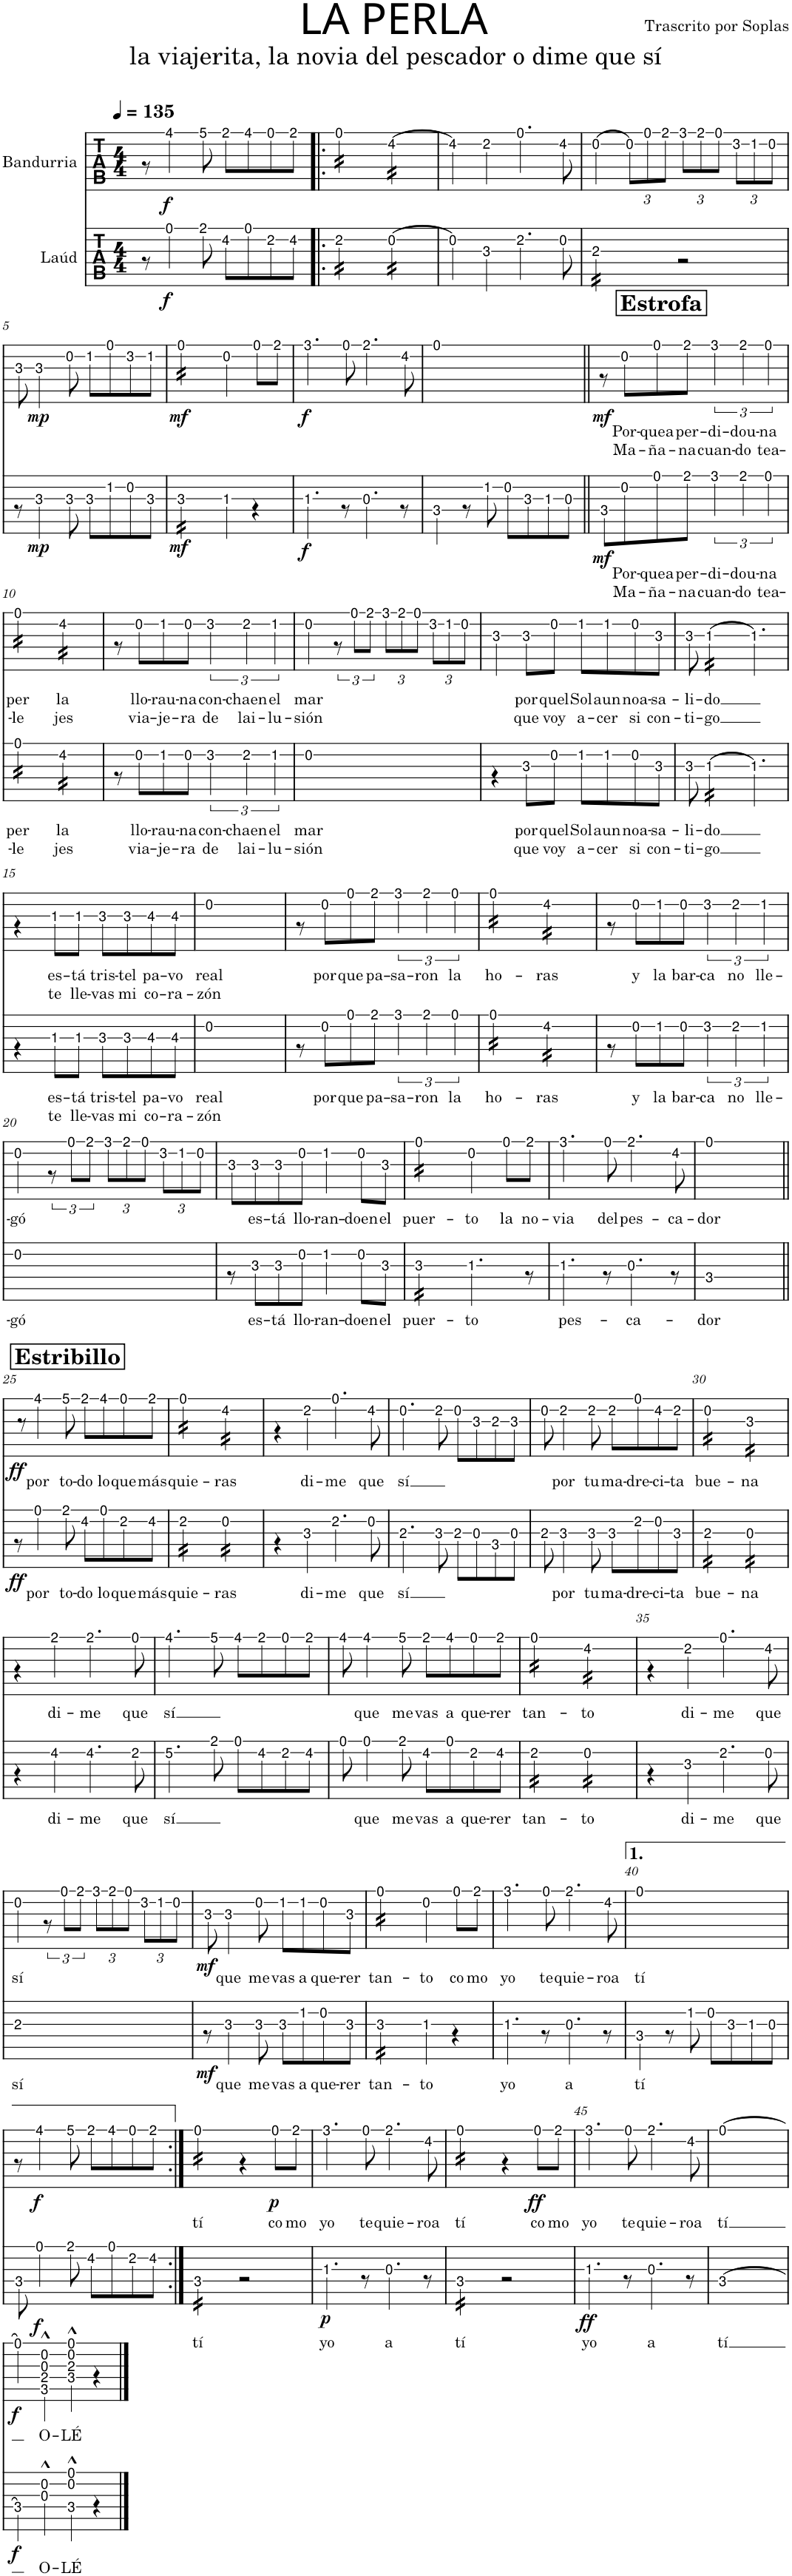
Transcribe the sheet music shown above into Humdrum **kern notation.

**kern	**text	**text	**dynam	**kern	**text	**text	**dynam
*part2	*part2	*part2	*part2	*part1	*part1	*part1	*part1
*staff2	*staff2	*staff2	*staff2	*staff1	*staff1	*staff1	*staff1
*I"Laúd	*	*	*	*I"Bandurria	*	*	*
*stria6	*	*	*	*stria6	*	*	*
*	*	*	*	*	*	*	*
*k[]	*	*	*	*k[]	*	*	*
*M4/4	*	*	*	*M4/4	*	*	*
*MM135	*	*	*	*MM135	*	*	*
=1	=1	=1	=1	=1	=1	=1	=1
8r	.	.	.	8r	.	.	.
!	!	!	!LO:DY:b	!	!	!	!LO:DY:b
4a\	.	.	f	4ccc#X\	.	.	f
8b\	.	.	.	8ddd\	.	.	.
8g#X\L	.	.	.	8bb\L	.	.	.
8a\	.	.	.	8ccc#\	.	.	.
8f#X\	.	.	.	8aa\	.	.	.
8g#\J	.	.	.	8bb\J	.	.	.
=2!|:	=2!|:	=2!|:	=2!|:	=2!|:	=2!|:	=2!|:	=2!|:
2g-X\	.	.	.	2aa\	.	.	.
[2e\	.	.	.	[2gg#X\	.	.	.
=3	=3	=3	=3	=3	=3	=3	=3
4e\]	.	.	.	4gg#\]	.	.	.
4d\	.	.	.	4ff#X\	.	.	.
4.f#X\	.	.	.	4.aa\	.	.	.
8e\	.	.	.	8gg#X\	.	.	.
=4	=4	=4	=4	=4	=4	=4	=4
2d-X\	.	.	.	[4ee\	.	.	.
*	*	*	*	*Xbrackettup	*	*	*
.	.	.	.	12ee\L]	.	.	.
.	.	.	.	12aa\	.	.	.
.	.	.	.	12bb\J	.	.	.
2r	.	.	.	12ccc\L	.	.	.
.	.	.	.	12bb\	.	.	.
.	.	.	.	12aa\J	.	.	.
.	.	.	.	12gg\L	.	.	.
.	.	.	.	12ff\	.	.	.
.	.	.	.	12ee\J	.	.	.
!!LO:LB:g=z
=5	=5	=5	=5	=5	=5	=5	=5
8r	.	.	.	8dd\	.	.	.
!	!	!	!LO:DY:b	!	!	!	!LO:DY:b
4d\	.	.	mp	4dd\	.	.	mp
8d\	.	.	.	8ee\	.	.	.
8d\L	.	.	.	8ff\L	.	.	.
8f\	.	.	.	8aa\	.	.	.
8e\	.	.	.	8gg\	.	.	.
8d\J	.	.	.	8ff\J	.	.	.
=6	=6	=6	=6	=6	=6	=6	=6
!	!	!	!LO:DY:b	!	!	!	!LO:DY:b
2d\	.	.	mf	2aa\	.	.	mf
4c\	.	.	.	4ee\	.	.	.
4r	.	.	.	8aa\L	.	.	.
.	.	.	.	8bb\J	.	.	.
=7	=7	=7	=7	=7	=7	=7	=7
!	!	!	!LO:DY:b	!	!	!	!LO:DY:b
4.c\	.	.	f	4.ccc\	.	.	f
8r	.	.	.	8aa\	.	.	.
4.B\	.	.	.	4.bb\	.	.	.
8r	.	.	.	8gg#X\	.	.	.
=8	=8	=8	=8	=8	=8	=8	=8
4A\	.	.	.	1aa	.	.	.
8r	.	.	.	.	.	.	.
8f\	.	.	.	.	.	.	.
8e\L	.	.	.	.	.	.	.
8d\	.	.	.	.	.	.	.
8c\	.	.	.	.	.	.	.
8B\J	.	.	.	.	.	.	.
!!LO:REH:place=s1:a:B:fs=14:t=Estrofa:qo=0.5
=9||	=9||	=9||	=9||	=9||	=9||	=9||	=9||
!	!	!	!LO:DY:b	!	!	!	!LO:DY:b
8A\L	.	.	mf	8r	.	.	mf
!	!LO:LY:b	!LO:LY:b	!	!	!LO:LY:b	!LO:LY:b	!
8e\	Por-	Ma-	.	8ee\L	Por-	Ma-	.
!	!LO:LY:b	!LO:LY:b	!	!	!LO:LY:b	!LO:LY:b	!
8a\	-quea	-ña-	.	8aa\	-quea	-ña-	.
!	!LO:LY:b	!LO:LY:b	!	!	!LO:LY:b	!LO:LY:b	!
8b\J	per-	-na	.	8bb\J	per-	-na	.
!	!LO:LY:b	!LO:LY:b	!	!	!	!	!
*	*	*	*	*brackettup	*	*	*
!	!	!	!	!	!LO:LY:b	!LO:LY:b	!
6cc\	-di-	cuan-	.	6ccc\	-di-	cuan-	.
!	!LO:LY:b	!LO:LY:b	!	!	!LO:LY:b	!LO:LY:b	!
6b\	-dou-	-do	.	6bb\	-dou-	-do	.
!	!LO:LY:b	!LO:LY:b	!	!	!LO:LY:b	!LO:LY:b	!
6a\	-na	tea-	.	6aa\	-na	tea-	.
!!LO:LB:g=z
=10	=10	=10	=10	=10	=10	=10	=10
!	!LO:LY:b	!LO:LY:b	!	!	!LO:LY:b	!LO:LY:b	!
2a\	per	-le	.	2aa\	per	-le	.
!	!LO:LY:b	!LO:LY:b	!	!	!LO:LY:b	!LO:LY:b	!
2g#X\	la	jes	.	2gg#X\	la	jes	.
=11	=11	=11	=11	=11	=11	=11	=11
8r	.	.	.	8r	.	.	.
!	!LO:LY:b	!LO:LY:b	!	!	!LO:LY:b	!LO:LY:b	!
8e\L	llo-	via-	.	8ee\L	llo-	via-	.
!	!LO:LY:b	!LO:LY:b	!	!	!LO:LY:b	!LO:LY:b	!
8f\	-rau-	-je-	.	8ff\	-rau-	-je-	.
!	!LO:LY:b	!LO:LY:b	!	!	!LO:LY:b	!LO:LY:b	!
8e\J	-na	-ra	.	8ee\J	-na	-ra	.
!	!LO:LY:b	!LO:LY:b	!	!	!LO:LY:b	!LO:LY:b	!
6g\	con-	de	.	6gg\	con-	de	.
!	!LO:LY:b	!LO:LY:b	!	!	!LO:LY:b	!LO:LY:b	!
6f#X\	-chaen	lai-	.	6ff#X\	-chaen	lai-	.
!	!LO:LY:b	!LO:LY:b	!	!	!LO:LY:b	!LO:LY:b	!
6fn\	el	-lu-	.	6ffn\	el	-lu-	.
=12	=12	=12	=12	=12	=12	=12	=12
!	!LO:LY:b	!LO:LY:b	!	!	!LO:LY:b	!LO:LY:b	!
1e	mar	-sión	.	4ee\	mar	-sión	.
.	.	.	.	12r	.	.	.
.	.	.	.	12aa\L	.	.	.
.	.	.	.	12bb\J	.	.	.
*	*	*	*	*Xbrackettup	*	*	*
.	.	.	.	12ccc\L	.	.	.
.	.	.	.	12bb\	.	.	.
.	.	.	.	12aa\J	.	.	.
.	.	.	.	12gg\L	.	.	.
.	.	.	.	12ff\	.	.	.
.	.	.	.	12ee\J	.	.	.
=13	=13	=13	=13	=13	=13	=13	=13
4r	.	.	.	4dd\	.	.	.
!	!LO:LY:b	!LO:LY:b	!	!	!LO:LY:b	!LO:LY:b	!
8d\L	por	que	.	8dd\L	por	que	.
!	!LO:LY:b	!LO:LY:b	!	!	!LO:LY:b	!LO:LY:b	!
8e\J	quel	voy	.	8ee\J	quel	voy	.
!	!LO:LY:b	!LO:LY:b	!	!	!LO:LY:b	!LO:LY:b	!
8f\L	Sol	a-	.	8ff\L	Sol	a-	.
!	!LO:LY:b	!LO:LY:b	!	!	!LO:LY:b	!LO:LY:b	!
8f\	aun	-cer	.	8ff\	aun	-cer	.
!	!LO:LY:b	!LO:LY:b	!	!	!LO:LY:b	!LO:LY:b	!
8e\	noa-	si	.	8ee\	noa-	si	.
!	!LO:LY:b	!LO:LY:b	!	!	!LO:LY:b	!LO:LY:b	!
8d\J	-sa-	con-	.	8dd\J	-sa-	con-	.
=14	=14	=14	=14	=14	=14	=14	=14
!	!LO:LY:b	!LO:LY:b	!	!	!LO:LY:b	!LO:LY:b	!
8d\	-li-	-ti-	.	8dd\	-li-	-ti-	.
!	!LO:LY:b	!LO:LY:b	!	!	!LO:LY:b	!LO:LY:b	!
[2c\	-do	-go	.	[2cc\	-do	-go	.
4.c\]	.	.	.	4.cc\]	.	.	.
!!LO:LB:g=z
=15	=15	=15	=15	=15	=15	=15	=15
4r	.	.	.	4r	.	.	.
!	!LO:LY:b	!LO:LY:b	!	!	!LO:LY:b	!LO:LY:b	!
8c\L	es-	te	.	8cc\L	es-	te	.
!	!LO:LY:b	!LO:LY:b	!	!	!LO:LY:b	!LO:LY:b	!
8c\J	-tá	lle-	.	8cc\J	-tá	lle-	.
!	!LO:LY:b	!LO:LY:b	!	!	!LO:LY:b	!LO:LY:b	!
8d\L	tris-	-vas	.	8dd\L	tris-	-vas	.
!	!LO:LY:b	!LO:LY:b	!	!	!LO:LY:b	!LO:LY:b	!
8d\	-tel	mi	.	8dd\	-tel	mi	.
!	!LO:LY:b	!LO:LY:b	!	!	!LO:LY:b	!LO:LY:b	!
8e-X\	pa-	co-	.	8ee-X\	pa-	co-	.
!	!LO:LY:b	!LO:LY:b	!	!	!LO:LY:b	!LO:LY:b	!
8e-\J	-vo	-ra-	.	8ee-\J	-vo	-ra-	.
=16	=16	=16	=16	=16	=16	=16	=16
!	!LO:LY:b	!LO:LY:b	!	!	!LO:LY:b	!LO:LY:b	!
1e	real	-zón	.	1ee	real	-zón	.
=17	=17	=17	=17	=17	=17	=17	=17
8r	.	.	.	8r	.	.	.
!	!LO:LY:b	!	!	!	!LO:LY:b	!	!
8e\L	por	.	.	8ee\L	por	.	.
!	!LO:LY:b	!	!	!	!LO:LY:b	!	!
8a\	que	.	.	8aa\	que	.	.
!	!LO:LY:b	!	!	!	!LO:LY:b	!	!
8b\J	pa-	.	.	8bb\J	pa-	.	.
!	!LO:LY:b	!	!	!	!	!	!
*	*	*	*	*brackettup	*	*	*
!	!	!	!	!	!LO:LY:b	!	!
6cc\	-sa-	.	.	6ccc\	-sa-	.	.
!	!LO:LY:b	!	!	!	!LO:LY:b	!	!
6b\	-ron	.	.	6bb\	-ron	.	.
!	!LO:LY:b	!	!	!	!LO:LY:b	!	!
6a\	la	.	.	6aa\	la	.	.
=18	=18	=18	=18	=18	=18	=18	=18
!	!LO:LY:b	!	!	!	!LO:LY:b	!	!
2a\	ho-	.	.	2aa\	ho-	.	.
!	!LO:LY:b	!	!	!	!LO:LY:b	!	!
2g#X\	-ras	.	.	2gg#X\	-ras	.	.
=19	=19	=19	=19	=19	=19	=19	=19
8r	.	.	.	8r	.	.	.
!	!LO:LY:b	!	!	!	!LO:LY:b	!	!
8e\L	y	.	.	8ee\L	y	.	.
!	!LO:LY:b	!	!	!	!LO:LY:b	!	!
8f\	la	.	.	8ff\	la	.	.
!	!LO:LY:b	!	!	!	!LO:LY:b	!	!
8e\J	bar-	.	.	8ee\J	bar-	.	.
!	!LO:LY:b	!	!	!	!LO:LY:b	!	!
6g\	-ca	.	.	6gg\	-ca	.	.
!	!LO:LY:b	!	!	!	!LO:LY:b	!	!
6f#X\	no	.	.	6ff#X\	no	.	.
!	!LO:LY:b	!	!	!	!LO:LY:b	!	!
6fn\	lle-	.	.	6ffn\	lle-	.	.
!!LO:LB:g=z
=20	=20	=20	=20	=20	=20	=20	=20
!	!LO:LY:b	!	!	!	!LO:LY:b	!	!
1e	-gó	.	.	4ee\	-gó	.	.
.	.	.	.	12r	.	.	.
.	.	.	.	12aa\L	.	.	.
.	.	.	.	12bb\J	.	.	.
*	*	*	*	*Xbrackettup	*	*	*
.	.	.	.	12ccc\L	.	.	.
.	.	.	.	12bb\	.	.	.
.	.	.	.	12aa\J	.	.	.
.	.	.	.	12gg\L	.	.	.
.	.	.	.	12ff\	.	.	.
.	.	.	.	12ee\J	.	.	.
=21	=21	=21	=21	=21	=21	=21	=21
8r	.	.	.	8dd\L	.	.	.
!	!LO:LY:b	!	!	!	!LO:LY:b	!	!
8d\L	es-	.	.	8dd\	es-	.	.
!	!LO:LY:b	!	!	!	!LO:LY:b	!	!
8d\	-tá	.	.	8dd\	-tá	.	.
!	!LO:LY:b	!	!	!	!LO:LY:b	!	!
8e\J	llo-	.	.	8ee\J	llo-	.	.
!	!LO:LY:b	!	!	!	!LO:LY:b	!	!
4f\	-ran-	.	.	4ff\	-ran-	.	.
!	!LO:LY:b	!	!	!	!LO:LY:b	!	!
8e\L	-doen	.	.	8ee\L	-doen	.	.
!	!LO:LY:b	!	!	!	!LO:LY:b	!	!
8d\J	el	.	.	8dd\J	el	.	.
=22	=22	=22	=22	=22	=22	=22	=22
!	!LO:LY:b	!	!	!	!LO:LY:b	!	!
2d\	puer-	.	.	2aa\	puer-	.	.
!	!LO:LY:b	!	!	!	!LO:LY:b	!	!
4.c\	-to	.	.	4ee\	-to	.	.
!	!	!	!	!	!LO:LY:b	!	!
.	.	.	.	8aa\L	la	.	.
!	!	!	!	!	!LO:LY:b	!	!
8r	.	.	.	8bb\J	no-	.	.
=23	=23	=23	=23	=23	=23	=23	=23
!	!LO:LY:b	!	!	!	!LO:LY:b	!	!
4.c\	pes-	.	.	4.ccc\	-via	.	.
!	!	!	!	!	!LO:LY:b	!	!
8r	.	.	.	8aa\	del	.	.
!	!LO:LY:b	!	!	!	!LO:LY:b	!	!
4.B\	-ca-	.	.	4.bb\	pes-	.	.
!	!	!	!	!	!LO:LY:b	!	!
8r	.	.	.	8gg#X\	-ca-	.	.
=24	=24	=24	=24	=24	=24	=24	=24
!	!LO:LY:b	!	!	!	!LO:LY:b	!	!
1A	-dor	.	.	1aa	-dor	.	.
!!LO:LB:g=z
!!LO:REH:place=s1:a:B:fs=14:t=Estribillo
=25||	=25||	=25||	=25||	=25||	=25||	=25||	=25||
!	!	!	!LO:DY:b	!	!	!	!LO:DY:b
8r	.	.	ff	8r	.	.	ff
!	!LO:LY:b	!	!	!	!LO:LY:b	!	!
4a\	por	.	.	4ccc#X\	por	.	.
!	!LO:LY:b	!	!	!	!LO:LY:b	!	!
8b\	to-	.	.	8ddd\	to-	.	.
!	!LO:LY:b	!	!	!	!LO:LY:b	!	!
8g#X\L	-do	.	.	8bb\L	-do	.	.
!	!LO:LY:b	!	!	!	!LO:LY:b	!	!
8a\	lo	.	.	8ccc#\	lo	.	.
!	!LO:LY:b	!	!	!	!LO:LY:b	!	!
8f#X\	que	.	.	8aa\	que	.	.
!	!LO:LY:b	!	!	!	!LO:LY:b	!	!
8g#\J	más	.	.	8bb\J	más	.	.
=26	=26	=26	=26	=26	=26	=26	=26
!	!LO:LY:b	!	!	!	!LO:LY:b	!	!
2f#X\	quie-	.	.	2aa\	quie-	.	.
!	!LO:LY:b	!	!	!	!LO:LY:b	!	!
2e\	-ras	.	.	2gg#X\	-ras	.	.
=27	=27	=27	=27	=27	=27	=27	=27
4r	.	.	.	4r	.	.	.
!	!LO:LY:b	!	!	!	!LO:LY:b	!	!
4d\	di-	.	.	4ff#X\	di-	.	.
!	!LO:LY:b	!	!	!	!LO:LY:b	!	!
4.f#X\	-me	.	.	4.aa\	-me	.	.
!	!LO:LY:b	!	!	!	!LO:LY:b	!	!
8e\	que	.	.	8gg#X\	que	.	.
=28	=28	=28	=28	=28	=28	=28	=28
!	!LO:LY:b	!	!	!	!LO:LY:b	!	!
4.c#X\	sí	.	.	4.ee\	sí	.	.
8d\	.	.	.	8ff#X\	.	.	.
8c#\L	.	.	.	8ee\L	.	.	.
8B\	.	.	.	8dd\	.	.	.
8A\	.	.	.	8cc#X\	.	.	.
8B\J	.	.	.	8dd\J	.	.	.
=29	=29	=29	=29	=29	=29	=29	=29
8c#X\	.	.	.	8ee\	.	.	.
!	!LO:LY:b	!	!	!	!LO:LY:b	!	!
4d\	por	.	.	4ff#X\	por	.	.
!	!LO:LY:b	!	!	!	!LO:LY:b	!	!
8d\	tu	.	.	8ff#\	tu	.	.
!	!LO:LY:b	!	!	!	!LO:LY:b	!	!
8d\L	ma-	.	.	8ff#\L	ma-	.	.
!	!LO:LY:b	!	!	!	!LO:LY:b	!	!
8f#X\	-dre-	.	.	8aa\	-dre-	.	.
!	!LO:LY:b	!	!	!	!LO:LY:b	!	!
8e\	-ci-	.	.	8gg#X\	-ci-	.	.
!	!LO:LY:b	!	!	!	!LO:LY:b	!	!
8d\J	-ta	.	.	8ff#\J	-ta	.	.
=30	=30	=30	=30	=30	=30	=30	=30
!	!LO:LY:b	!	!	!	!LO:LY:b	!	!
2c#X\	bue-	.	.	2ee\	bue-	.	.
!	!LO:LY:b	!	!	!	!LO:LY:b	!	!
2B\	-na	.	.	2dd\	-na	.	.
!!LO:LB:g=z
=31	=31	=31	=31	=31	=31	=31	=31
4r	.	.	.	4r	.	.	.
!	!LO:LY:b	!	!	!	!LO:LY:b	!	!
4g#X\	di-	.	.	4bb\	di-	.	.
!	!LO:LY:b	!	!	!	!LO:LY:b	!	!
4.g#\	-me	.	.	4.bb\	-me	.	.
!	!LO:LY:b	!	!	!	!LO:LY:b	!	!
8f#X\	que	.	.	8aa\	que	.	.
=32	=32	=32	=32	=32	=32	=32	=32
!	!LO:LY:b	!	!	!	!LO:LY:b	!	!
4.a\	sí	.	.	4.ccc#X\	sí	.	.
8b\	.	.	.	8ddd\	.	.	.
8a\L	.	.	.	8ccc#\L	.	.	.
8g#X\	.	.	.	8bb\	.	.	.
8f#X\	.	.	.	8aa\	.	.	.
8g#\J	.	.	.	8bb\J	.	.	.
=33	=33	=33	=33	=33	=33	=33	=33
8a\	.	.	.	8ccc#X\	.	.	.
!	!LO:LY:b	!	!	!	!LO:LY:b	!	!
4a\	que	.	.	4ccc#\	que	.	.
!	!LO:LY:b	!	!	!	!LO:LY:b	!	!
8b\	me	.	.	8ddd\	me	.	.
!	!LO:LY:b	!	!	!	!LO:LY:b	!	!
8g#X\L	vas	.	.	8bb\L	vas	.	.
!	!LO:LY:b	!	!	!	!LO:LY:b	!	!
8a\	a	.	.	8ccc#\	a	.	.
!	!LO:LY:b	!	!	!	!LO:LY:b	!	!
8f#X\	que-	.	.	8aa\	que-	.	.
!	!LO:LY:b	!	!	!	!LO:LY:b	!	!
8g#\J	-rer	.	.	8bb\J	-rer	.	.
=34	=34	=34	=34	=34	=34	=34	=34
!	!LO:LY:b	!	!	!	!LO:LY:b	!	!
2f#X\	tan-	.	.	2aa\	tan-	.	.
!	!LO:LY:b	!	!	!	!LO:LY:b	!	!
2e\	-to	.	.	2gg#X\	-to	.	.
=35	=35	=35	=35	=35	=35	=35	=35
4r	.	.	.	4r	.	.	.
!	!LO:LY:b	!	!	!	!LO:LY:b	!	!
4d\	di-	.	.	4ff#X\	di-	.	.
!	!LO:LY:b	!	!	!	!LO:LY:b	!	!
4.f#X\	-me	.	.	4.aa\	-me	.	.
!	!LO:LY:b	!	!	!	!LO:LY:b	!	!
8e\	que	.	.	8gg#X\	que	.	.
!!LO:LB:g=z
=36	=36	=36	=36	=36	=36	=36	=36
!	!LO:LY:b	!	!	!	!LO:LY:b	!	!
1c#X	sí	.	.	4ee\	sí	.	.
*	*	*	*	*brackettup	*	*	*
.	.	.	.	12r	.	.	.
.	.	.	.	12aa\L	.	.	.
.	.	.	.	12bb\J	.	.	.
*	*	*	*	*Xbrackettup	*	*	*
.	.	.	.	12ccc\L	.	.	.
.	.	.	.	12bb\	.	.	.
.	.	.	.	12aa\J	.	.	.
.	.	.	.	12gg\L	.	.	.
.	.	.	.	12ff\	.	.	.
.	.	.	.	12ee\J	.	.	.
=37	=37	=37	=37	=37	=37	=37	=37
!	!	!	!LO:DY:b	!	!	!	!LO:DY:b
8r	.	.	mf	8dd\	.	.	mf
!	!LO:LY:b	!	!	!	!LO:LY:b	!	!
4d\	que	.	.	4dd\	que	.	.
!	!LO:LY:b	!	!	!	!LO:LY:b	!	!
8d\	me	.	.	8ee\	me	.	.
!	!LO:LY:b	!	!	!	!LO:LY:b	!	!
8d\L	vas	.	.	8ff\L	vas	.	.
!	!LO:LY:b	!	!	!	!LO:LY:b	!	!
8f\	a	.	.	8ff\	a	.	.
!	!LO:LY:b	!	!	!	!LO:LY:b	!	!
8e\	que-	.	.	8ee\	que-	.	.
!	!LO:LY:b	!	!	!	!LO:LY:b	!	!
8d\J	-rer	.	.	8dd\J	-rer	.	.
=38	=38	=38	=38	=38	=38	=38	=38
!	!LO:LY:b	!	!	!	!LO:LY:b	!	!
2d\	tan-	.	.	2aa\	tan-	.	.
!	!LO:LY:b	!	!	!	!LO:LY:b	!	!
4c\	-to	.	.	4ee\	-to	.	.
!	!	!	!	!	!LO:LY:b	!	!
4r	.	.	.	8aa\L	co	.	.
!	!	!	!	!	!LO:LY:b	!	!
.	.	.	.	8bb\J	mo	.	.
=39	=39	=39	=39	=39	=39	=39	=39
!	!LO:LY:b	!	!	!	!LO:LY:b	!	!
4.c\	yo	.	.	4.ccc\	yo	.	.
!	!	!	!	!	!LO:LY:b	!	!
8r	.	.	.	8aa\	te	.	.
!	!LO:LY:b	!	!	!	!LO:LY:b	!	!
4.B\	a	.	.	4.bb\	quie-	.	.
!	!	!	!	!	!LO:LY:b	!	!
8r	.	.	.	8gg#X\	-roa	.	.
=40	=40	=40	=40	=40	=40	=40	=40
!	!LO:LY:b	!	!	!	!LO:LY:b	!	!
4A\	tí	.	.	1aa	tí	.	.
8r	.	.	.	.	.	.	.
8fn\	.	.	.	.	.	.	.
8e\L	.	.	.	.	.	.	.
8d\	.	.	.	.	.	.	.
8c\	.	.	.	.	.	.	.
8B\J	.	.	.	.	.	.	.
!!LO:LB:g=z
=41	=41	=41	=41	=41	=41	=41	=41
8A\	.	.	.	8r	.	.	.
!	!	!	!LO:DY:b	!	!	!	!LO:DY:b
4a\	.	.	f	4ccc#X\	.	.	f
8b\	.	.	.	8ddd\	.	.	.
8g#X\L	.	.	.	8bb\L	.	.	.
8a\	.	.	.	8ccc#\	.	.	.
8f#X\	.	.	.	8aa\	.	.	.
8g#\J	.	.	.	8bb\J	.	.	.
=42:|!	=42:|!	=42:|!	=42:|!	=42:|!	=42:|!	=42:|!	=42:|!
!	!LO:LY:b	!	!	!	!LO:LY:b	!	!
2A\	tí	.	.	2aa\	tí	.	.
2r	.	.	.	4r	.	.	.
!	!	!	!	!	!LO:LY:b	!	!LO:DY:b
.	.	.	.	8aa\L	co	.	p
!	!	!	!	!	!LO:LY:b	!	!
.	.	.	.	8bb\J	mo	.	.
=43	=43	=43	=43	=43	=43	=43	=43
!	!LO:LY:b	!	!LO:DY:b	!	!LO:LY:b	!	!
4.c\	yo	.	p	4.ccc\	yo	.	.
!	!	!	!	!	!LO:LY:b	!	!
8r	.	.	.	8aa\	te	.	.
!	!LO:LY:b	!	!	!	!LO:LY:b	!	!
4.B\	a	.	.	4.bb\	quie-	.	.
!	!	!	!	!	!LO:LY:b	!	!
8r	.	.	.	8gg#X\	-roa	.	.
=44	=44	=44	=44	=44	=44	=44	=44
!	!LO:LY:b	!	!	!	!LO:LY:b	!	!
2A\	tí	.	.	2aa\	tí	.	.
2r	.	.	.	4r	.	.	.
!	!	!	!	!	!LO:LY:b	!	!LO:DY:b
.	.	.	.	8aa\L	co	.	ff
!	!	!	!	!	!LO:LY:b	!	!
.	.	.	.	8bb\J	mo	.	.
=45	=45	=45	=45	=45	=45	=45	=45
!	!LO:LY:b	!	!LO:DY:b	!	!LO:LY:b	!	!
4.c\	yo	.	ff	4.ccc\	yo	.	.
!	!	!	!	!	!LO:LY:b	!	!
8r	.	.	.	8aa\	te	.	.
!	!LO:LY:b	!	!	!	!LO:LY:b	!	!
4.B\	a	.	.	4.bb\	quie-	.	.
!	!	!	!	!	!LO:LY:b	!	!
8r	.	.	.	8gg#X\	-roa	.	.
=46	=46	=46	=46	=46	=46	=46	=46
!	!LO:LY:b	!	!	!	!LO:LY:b	!	!
[1A	tí	.	.	[1aa	tí	.	.
!!LO:LB:g=z
=47	=47	=47	=47	=47	=47	=47	=47
!	!	!	!LO:DY:b	!	!	!	!LO:DY:b
4A\]	.	.	f	4aa\]	.	.	f
!	!LO:LY:b	!	!	!	!LO:LY:b	!	!
4B\^^ 4e\^^	O-	.	.	4e\^^ 4g#X\^^ 4b\^^ 4ee\^^	O-	.	.
!	!LO:LY:b	!	!	!	!LO:LY:b	!	!
4A\^^ 4e\^^ 4a\^^	-LÉ	.	.	4a\^^ 4cc#X\^^ 4ee\^^ 4aa\^^	-LÉ	.	.
4r	.	.	.	4r	.	.	.
==	==	==	==	==	==	==	==
*-	*-	*-	*-	*-	*-	*-	*-
